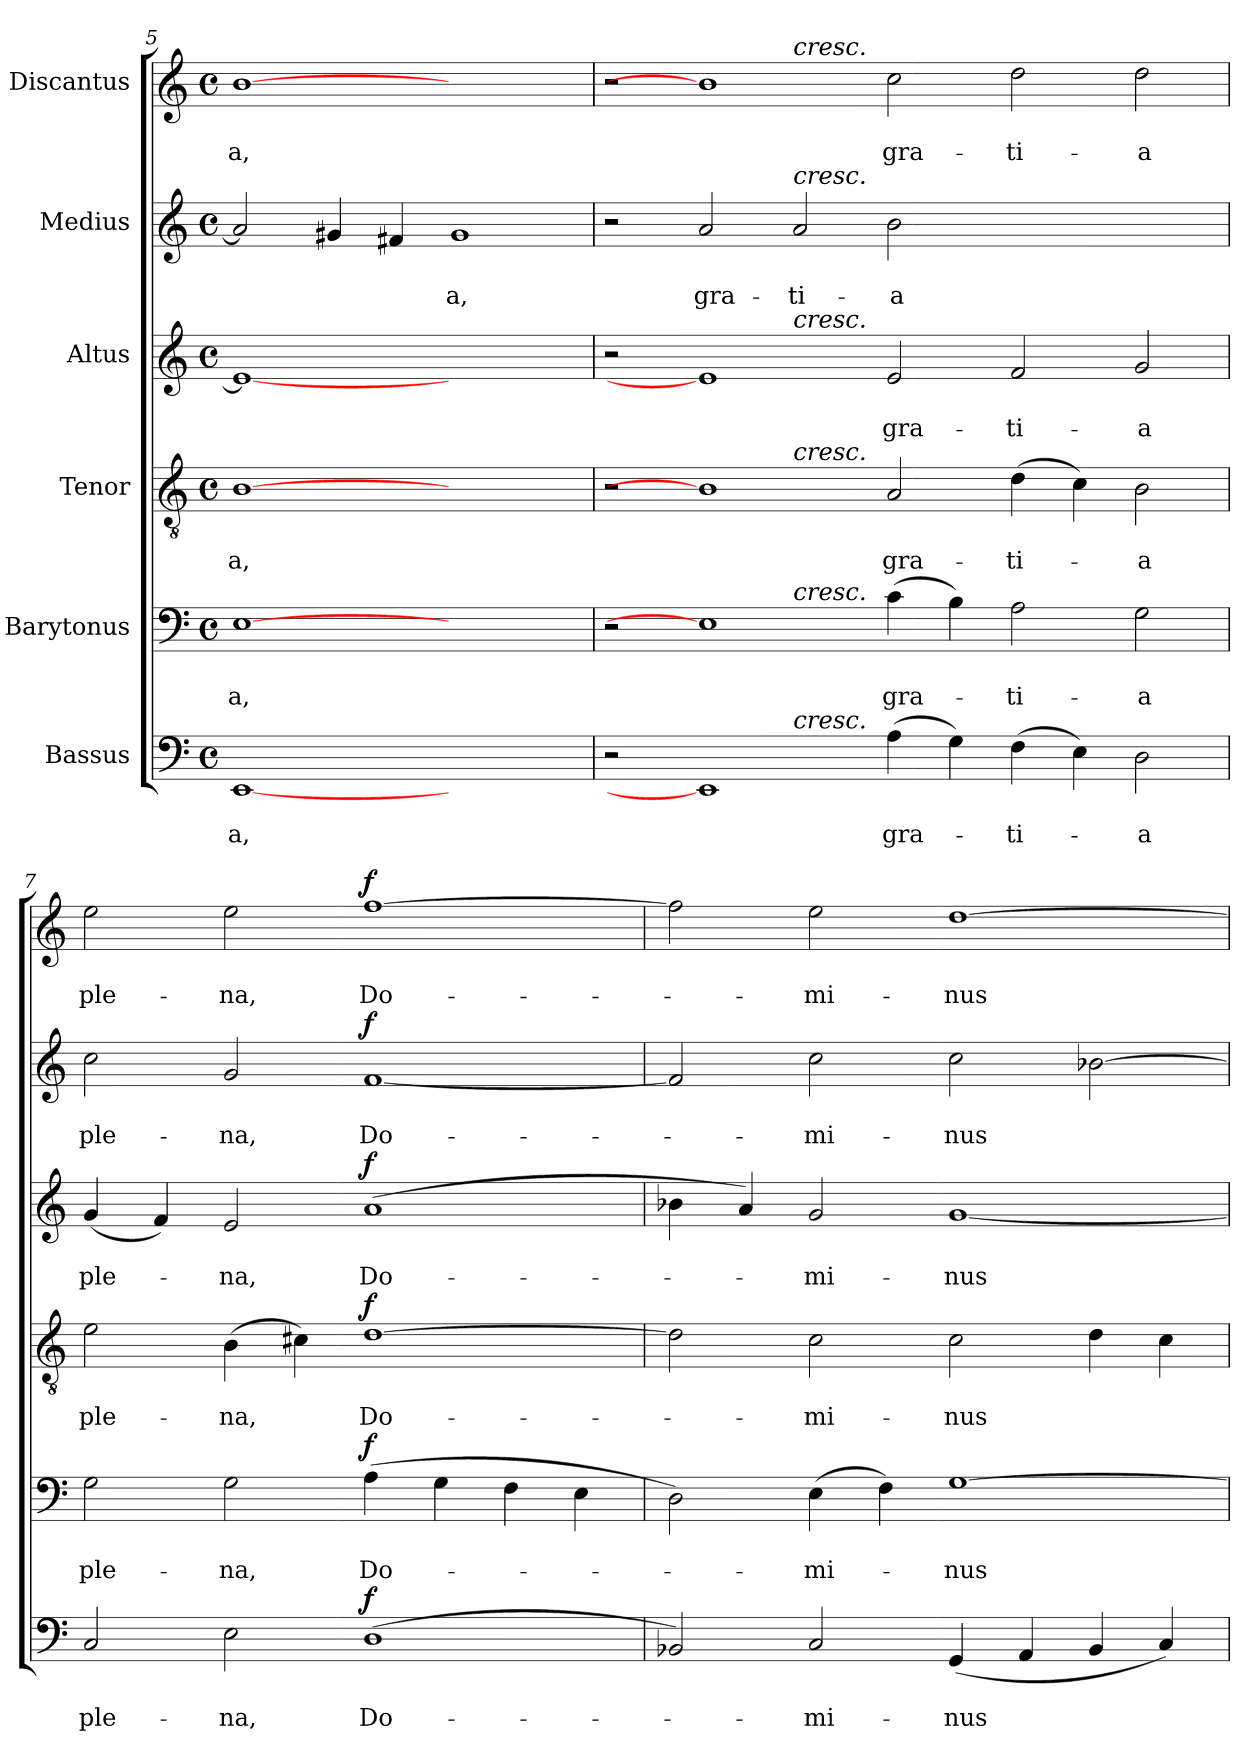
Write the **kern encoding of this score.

**kern	**text	**text	**dynam	**kern	**text	**text	**dynam	**kern	**text	**text	**dynam	**kern	**text	**text	**dynam	**kern	**text	**text	**dynam	**kern	**text	**text	**dynam
*part6	*part6	*part6	*part6	*part5	*part5	*part5	*part5	*part4	*part4	*part4	*part4	*part3	*part3	*part3	*part3	*part2	*part2	*part2	*part2	*part1	*part1	*part1	*part1
*staff6	*staff6	*staff6	*staff6	*staff5	*staff5	*staff5	*staff5	*staff4	*staff4	*staff4	*staff4	*staff3	*staff3	*staff3	*staff3	*staff2	*staff2	*staff2	*staff2	*staff1	*staff1	*staff1	*staff1
*I"Bassus	*	*	*	*I"Barytonus	*	*	*	*I"Tenor	*	*	*	*I"Altus	*	*	*	*I"Medius	*	*	*	*I"Discantus	*	*	*
*clefF4	*	*	*	*clefF4	*	*	*	*clefGv2	*	*	*	*clefG2	*	*	*	*clefG2	*	*	*	*clefG2	*	*	*
*k[]	*	*	*	*k[]	*	*	*	*k[]	*	*	*	*k[]	*	*	*	*k[]	*	*	*	*k[]	*	*	*
*C:	*	*	*	*C:	*	*	*	*C:	*	*	*	*C:	*	*	*	*C:	*	*	*	*C:	*	*	*
*M4/4	*	*	*	*M4/4	*	*	*	*M4/4	*	*	*	*M4/4	*	*	*	*M4/4	*	*	*	*M4/4	*	*	*
*met(c)	*	*	*	*met(c)	*	*	*	*met(c)	*	*	*	*met(c)	*	*	*	*met(c)	*	*	*	*met(c)	*	*	*
=5	=5	=5	=5	=5	=5	=5	=5	=5	=5	=5	=5	=5	=5	=5	=5	=5	=5	=5	=5	=5	=5	=5	=5
!	!	!LO:LY:b	!	!	!	!LO:LY:b	!	!	!	!LO:LY:b	!	!	!	!	!	!	!	!	!	!	!	!LO:LY:b	!
[1EE	.	-a,	.	[1E	.	-a,	.	[1B	.	-a,	.	1e_	.	.	.	2a/]	.	.	.	[1b	.	-a,	.
.	.	.	.	.	.	.	.	.	.	.	.	.	.	.	.	4g#X/	.	.	.	.	.	.	.
.	.	.	.	.	.	.	.	.	.	.	.	.	.	.	.	4f#X/	.	.	.	.	.	.	.
!	!	!	!	!	!	!	!	!	!	!	!	!	!	!	!	!	!	!LO:LY:b	!	!	!	!	!
1ryy	.	.	.	1ryy	.	.	.	1ryy	.	.	.	1ryy	.	.	.	1g#	.	-a,	.	1ryy	.	.	.
=6	=6	=6	=6	=6	=6	=6	=6	=6	=6	=6	=6	=6	=6	=6	=6	=6	=6	=6	=6	=6	=6	=6	=6
*^	*	*	*	*^	*	*	*	*^	*	*	*	*^	*	*	*	*	*	*	*	*^	*	*	*
2r	1ryy	.	.	.	2r	1ryy	.	.	.	2r	1ryy	.	.	.	2r	1ryy	.	.	.	2r	.	.	.	2r	1ryy	.	.	.
!	!	!	!	!	!	!	!	!	!	!	!	!	!	!	!	!	!	!	!	!	!	!LO:LY:b	!	!	!	!	!	!
1EE]	.	.	.	.	1E]	.	.	.	.	1B]	.	.	.	.	1e]	.	.	.	.	2a/	.	gra-	.	1b]	.	.	.	.
!	!	!	!	!	!	!	!	!	!	!	!	!	!	!	!	!	!	!	!	!	!	!	!	!	!LO:TX:a:i:t=cresc.	!	!	!
!	!	!	!	!	!	!	!	!	!	!	!	!	!	!	!	!	!	!	!	!LO:TX:a:i:t=cresc.	!	!	!	!	!	!	!	!
!	!	!	!	!	!	!	!	!	!	!	!	!	!	!	!	!LO:TX:a:i:t=cresc.	!	!	!	!	!	!	!	!	!	!	!	!
!	!	!	!	!	!	!	!	!	!	!	!LO:TX:a:i:t=cresc.	!	!	!	!	!	!	!	!	!	!	!	!	!	!	!	!	!
!	!	!	!	!	!	!LO:TX:a:i:t=cresc.	!	!	!	!	!	!	!	!	!	!	!	!	!	!	!	!	!	!	!	!	!	!
!	!LO:TX:a:i:t=cresc.	!	!	!	!	!	!	!	!	!	!	!	!	!	!	!	!	!	!	!	!	!	!	!	!	!	!	!
!	!	!	!	!	!	!	!	!	!	!	!	!	!	!	!	!	!	!	!	!	!	!LO:LY:b	!	!	!	!	!	!
.	0ryy	.	.	.	.	0ryy	.	.	.	.	0ryy	.	.	.	.	0ryy	.	.	.	2a/	.	-ti-	.	.	0ryy	.	.	.
!	!	!	!LO:LY:b	!	!	!	!	!LO:LY:b	!	!	!	!	!LO:LY:b	!	!	!	!	!LO:LY:b	!	!	!	!LO:LY:b	!	!	!	!	!LO:LY:b	!
(>4A\	.	.	gra-	.	(>4c\	.	.	gra-	.	2A/	.	.	gra-	.	2e/	.	.	gra-	.	2b\	.	-a	.	2cc\	.	.	gra-	.
4G\)	.	.	.	.	4B\)	.	.	.	.	.	.	.	.	.	.	.	.	.	.	.	.	.	.	.	.	.	.	.
!	!	!	!LO:LY:b	!	!	!	!	!LO:LY:b	!	!	!	!	!LO:LY:b	!	!	!	!	!LO:LY:b	!	!	!	!	!	!	!	!	!LO:LY:b	!
(>4F\	.	.	-ti-	.	2A\	.	.	-ti-	.	(>4d\	.	.	-ti-	.	2f/	.	.	-ti-	.	1ryy	.	.	.	2dd\	.	.	-ti-	.
4E\)	.	.	.	.	.	.	.	.	.	4c\)	.	.	.	.	.	.	.	.	.	.	.	.	.	.	.	.	.	.
!	!	!	!LO:LY:b	!	!	!	!	!LO:LY:b	!	!	!	!	!LO:LY:b	!	!	!	!	!LO:LY:b	!	!	!	!	!	!	!	!	!LO:LY:b	!
2D\	.	.	-a	.	2G\	.	.	-a	.	2B\	.	.	-a	.	2g/	.	.	-a	.	.	.	.	.	2dd\	.	.	-a	.
!!LO:PB:g=z
=7	=7	=7	=7	=7	=7	=7	=7	=7	=7	=7	=7	=7	=7	=7	=7	=7	=7	=7	=7	=7	=7	=7	=7	=7	=7	=7	=7	=7
!	!	!	!LO:LY:b	!	!	!	!	!LO:LY:b	!	!	!	!	!LO:LY:b	!	!	!	!	!LO:LY:b	!	!	!	!LO:LY:b	!	!	!	!	!LO:LY:b	!
*v	*v	*	*	*	*	*	*	*	*	*v	*v	*	*	*	*v	*v	*	*	*	*	*	*	*	*v	*v	*	*	*
*	*	*	*	*v	*v	*	*	*	*	*	*	*	*	*	*	*	*	*	*	*	*	*	*	*
2C/	.	ple-	.	2G\	.	ple-	.	2e\	.	ple-	.	(<4g/	.	ple-	.	2cc\	.	ple-	.	2ee\	.	ple-	.
.	.	.	.	.	.	.	.	.	.	.	.	4f/)	.	.	.	.	.	.	.	.	.	.	.
!	!	!LO:LY:b	!	!	!	!LO:LY:b	!	!	!	!LO:LY:b	!	!	!	!LO:LY:b	!	!	!	!LO:LY:b	!	!	!	!LO:LY:b	!
2E\	.	-na,	.	2G\	.	-na,	.	(>4B\	.	-na,	.	2e/	.	-na,	.	2g/	.	-na,	.	2ee\	.	-na,	.
.	.	.	.	.	.	.	.	4c#X\)	.	.	.	.	.	.	.	.	.	.	.	.	.	.	.
!	!	!LO:LY:b	!LO:DY:a	!	!	!LO:LY:b	!LO:DY:a	!	!	!LO:LY:b	!LO:DY:a	!	!	!LO:LY:b	!LO:DY:a	!	!	!LO:LY:b	!LO:DY:a	!	!	!LO:LY:b	!LO:DY:a
(>1D	.	Do-	f	(>4A\	.	Do-	f	[1d	.	Do-	f	(>1a	.	Do-	f	[1f	.	Do-	f	[1ff	.	Do-	f
.	.	.	.	4G\	.	.	.	.	.	.	.	.	.	.	.	.	.	.	.	.	.	.	.
.	.	.	.	4F\	.	.	.	.	.	.	.	.	.	.	.	.	.	.	.	.	.	.	.
.	.	.	.	4E\	.	.	.	.	.	.	.	.	.	.	.	.	.	.	.	.	.	.	.
=8	=8	=8	=8	=8	=8	=8	=8	=8	=8	=8	=8	=8	=8	=8	=8	=8	=8	=8	=8	=8	=8	=8	=8
2BB-X/)	.	.	.	2D\)	.	.	.	2d\]	.	.	.	4b-X\	.	.	.	2f/]	.	.	.	2ff\]	.	.	.
.	.	.	.	.	.	.	.	.	.	.	.	4a/)	.	.	.	.	.	.	.	.	.	.	.
!	!	!LO:LY:b	!	!	!	!LO:LY:b	!	!	!	!LO:LY:b	!	!	!	!LO:LY:b	!	!	!	!LO:LY:b	!	!	!	!LO:LY:b	!
2C/	.	-mi-	.	(>4E\	.	-mi-	.	2c\	.	-mi-	.	2g/	.	-mi-	.	2cc\	.	-mi-	.	2ee\	.	-mi-	.
.	.	.	.	4F\)	.	.	.	.	.	.	.	.	.	.	.	.	.	.	.	.	.	.	.
!	!	!LO:LY:b	!	!	!	!LO:LY:b	!	!	!	!LO:LY:b	!	!	!	!LO:LY:b	!	!	!	!LO:LY:b	!	!	!	!LO:LY:b	!
(<4GG/	.	-nus	.	[1G	.	-nus	.	2c\	.	-nus	.	[1g	.	-nus	.	2cc\	.	-nus	.	[1dd	.	-nus	.
4AA/	.	.	.	.	.	.	.	.	.	.	.	.	.	.	.	.	.	.	.	.	.	.	.
4BB-/	.	.	.	.	.	.	.	4d\	.	.	.	.	.	.	.	[2b-X\	.	.	.	.	.	.	.
4C/)	.	.	.	.	.	.	.	4c\	.	.	.	.	.	.	.	.	.	.	.	.	.	.	.
=	=	=	=	=	=	=	=	=	=	=	=	=	=	=	=	=	=	=	=	=	=	=	=
*-	*-	*-	*-	*-	*-	*-	*-	*-	*-	*-	*-	*-	*-	*-	*-	*-	*-	*-	*-	*-	*-	*-	*-
